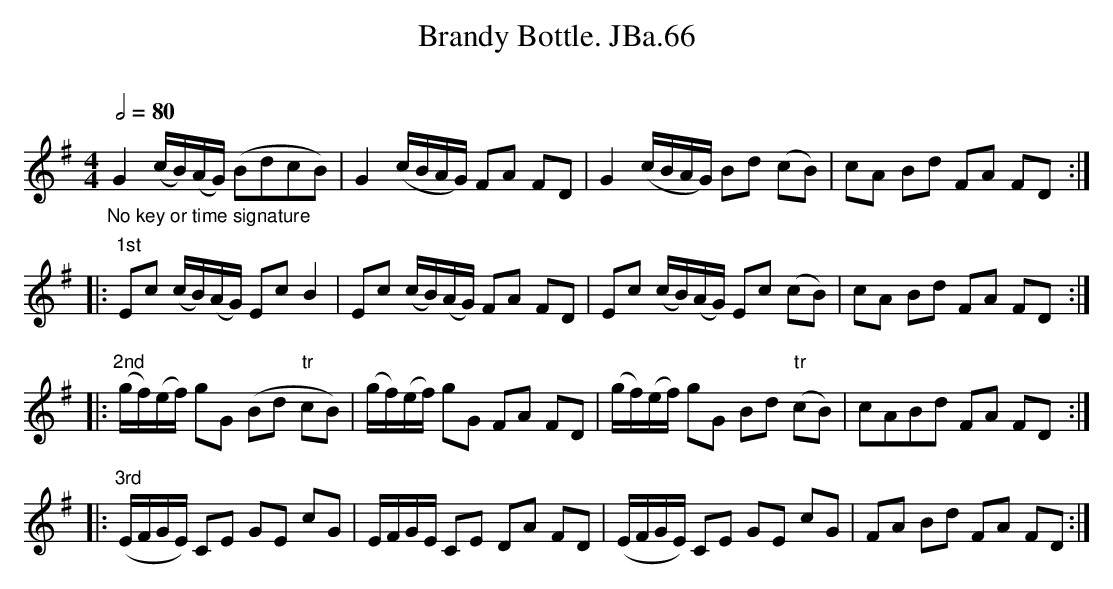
X:1
T:Brandy Bottle. JBa.66
M:4/4
L:1/4
Q:1/2=80
O:
K:G major
"_No key or time signature"G(c/4B/4)(A/4G/4) (B/d/c/B/)|\
G (c/4B/4A/4G/4) F/A/ F/D/|G (c/4B/4A/4G/4) B/d/ (c/B/)|\
c/A/ B/d/ F/A/ F/D/:|
|:"1st" E/c/ (c/4B/4)(A/4G/4) E/c/ B|\
E/c/ (c/4B/4)(A/4G/4) F/A/ F/D/|\
E/c/ (c/4B/4)(A/4G/4) E/c/ tr(c/B/)|c/A/ B/d/ F/A/ F/D/:|
|:"2nd"(g/4f/4)(e/4f/4) g/G/ (B/d/ "tr"c/B/)|\
(g/4f/4)(e/4f/4) g/G/ F/A/ F/D/|\
(g/4f/4)(e/4f/4) g/G/ B/d/ ("tr" c/B/)|c/A/B/d/ F/A/ F/D/:|
|:"3rd"(E/4F/4G/4E/4) C/E/ G/E/ c/G/|E/4F/4G/4E/4 C/E/ D/A/ F/D/|\
(E/4F/4G/4E/4) C/E/ G/E/ c/G/|F/A/ B/d/ F/A/ F/D/:|
